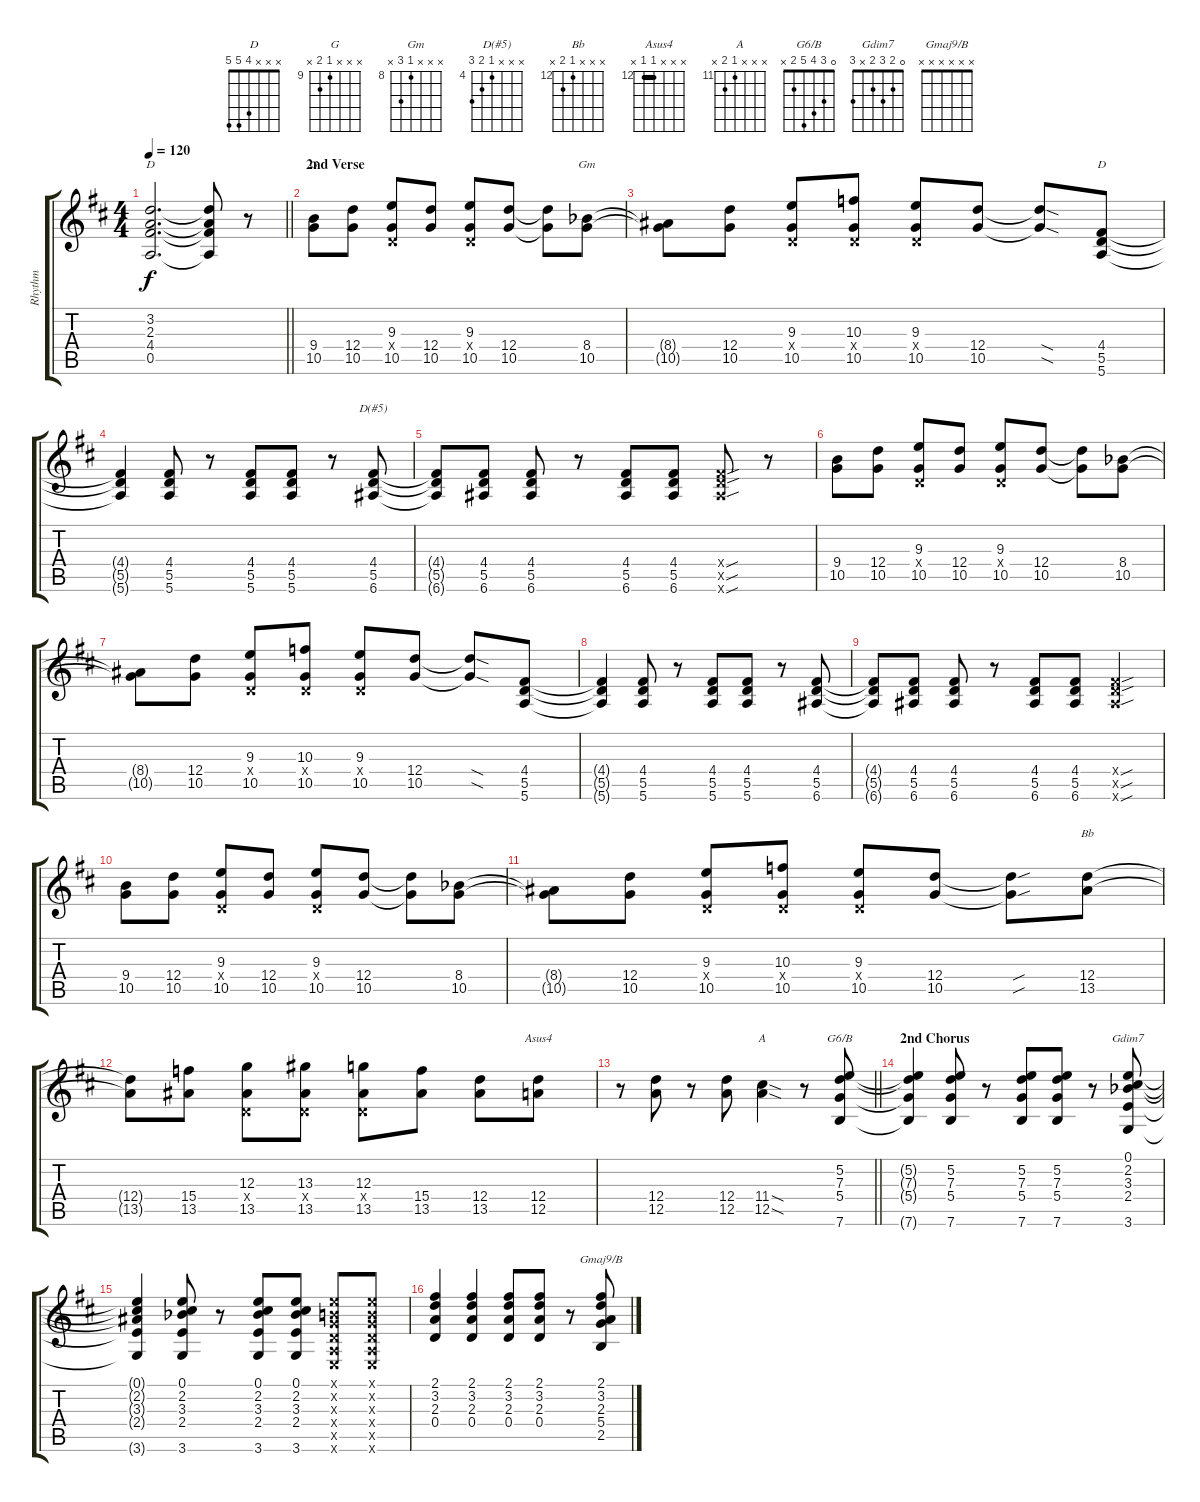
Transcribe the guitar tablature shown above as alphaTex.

\track ("Rhythm" "Rhythm") {instrument overdrivenguitar}
\staff {score tabs}
\tuning (E4 B3 G3 D3 A2 E2) {hide}
\chord ("D" 2 3 2 0 x x) {barre 2}
\chord ("G" x x x 9 10 x) {firstfret 9}
\chord ("Gm" x x x 8 10 x) {firstfret 8}
\chord ("D" x x x 4 5 5)
\chord ("D(#5)" x x x 4 5 6) {firstfret 4}
\chord ("Bb" x x x 12 13 x) {firstfret 12}
\chord ("Asus4" x x x 12 12 x) {firstfret 12 barre 12}
\chord ("A" x x x 11 12 x) {firstfret 11}
\chord ("G6/B" 0 3 4 5 2 x)
\chord ("Gdim7" 0 2 3 2 x 3)
\chord ("Gmaj9/B" x x x x x x)
\ts (4 4)
\tempo 120
\clef g2
\barLineRight lightlight
\ks d
(3.2 2.3 4.4 0.5).2{d ch "D" dy f} (3.2{t} 2.3{t} 4.4{t} 0.5{t}).8 r.8 |
\section ("" "2nd Verse")
(9.4 10.5).8{ch "G"} (12.4 10.5).8 (9.3 0.4{x} 10.5).8 (12.4 10.5).8 (9.3 0.4{x} 10.5).8 (12.4 10.5).8 (12.4{t} 10.5{t}).8 (8.4{acc b} 10.5).8{ch "Gm"} |
(8.4{t} 10.5{t}).8 (12.4 10.5).8 (9.3 0.4{x} 10.5).8 (10.3 0.4{x} 10.5).8 (9.3 0.4{x} 10.5).8 (12.4 10.5).8 (12.4{sod t} 10.5{sod t}).8 (4.4 5.5 5.6).8{ch "D"} |
(4.4{t} 5.5{t} 5.6{t}).4 (4.4 5.5 5.6).8 r.8 (4.4 5.5 5.6).8 (4.4 5.5 5.6).8 r.8 (4.4 5.5 6.6).8{ch "D(#5)"} |
(4.4{t} 5.5{t} 6.6{t}).8 (4.4 5.5 6.6).8 (4.4 5.5 6.6).8 r.8 (4.4 5.5 6.6).8 (4.4 5.5 6.6).8 (4.4{sou x} 5.5{sou x} 6.6{sou x}).8 r.8 |
(9.4 10.5).8 (12.4 10.5).8 (9.3 0.4{x} 10.5).8 (12.4 10.5).8 (9.3 0.4{x} 10.5).8 (12.4 10.5).8 (12.4{t} 10.5{t}).8 (8.4{acc b} 10.5).8 |
(8.4{t} 10.5{t}).8 (12.4 10.5).8 (9.3 0.4{x} 10.5).8 (10.3 0.4{x} 10.5).8 (9.3 0.4{x} 10.5).8 (12.4 10.5).8 (12.4{sod t} 10.5{sod t}).8 (4.4 5.5 5.6).8 |
(4.4{t} 5.5{t} 5.6{t}).4 (4.4 5.5 5.6).8 r.8 (4.4 5.5 5.6).8 (4.4 5.5 5.6).8 r.8 (4.4 5.5 6.6).8 |
(4.4{t} 5.5{t} 6.6{t}).8 (4.4 5.5 6.6).8 (4.4 5.5 6.6).8 r.8 (4.4 5.5 6.6).8 (4.4 5.5 6.6).8 (4.4{sou x} 5.5{sou x} 6.6{sou x}).4 |
(9.4 10.5).8 (12.4 10.5).8 (9.3 0.4{x} 10.5).8 (12.4 10.5).8 (9.3 0.4{x} 10.5).8 (12.4 10.5).8 (12.4{t} 10.5{t}).8 (8.4{acc b} 10.5).8 |
(8.4{t} 10.5{t}).8 (12.4 10.5).8 (9.3 0.4{x} 10.5).8 (10.3 0.4{x} 10.5).8 (9.3 0.4{x} 10.5).8 (12.4 10.5).8 (12.4{sou t} 10.5{sou t}).8 (12.4 13.5).8{ch "Bb"} |
(12.4{t} 13.5{t}).8 (15.4 13.5).8 (12.3 0.4{x} 13.5).8 (13.3 0.4{x} 13.5).8 (12.3 0.4{x} 13.5).8 (15.4 13.5).8 (12.4 13.5).8 (12.4 12.5).8{ch "Asus4"} |
\barLineRight lightlight
r.8 (12.4 12.5).8 r.8 (12.4 12.5).8 (11.4{sod} 12.5{sod}).4{ch "A"} r.8 (5.2 7.3 5.4 7.6).8{ch "G6/B"} |
\section ("" "2nd Chorus")
(5.2{t} 7.3{t} 5.4{t} 7.6{t}).4 (5.2 7.3 5.4 7.6).8 r.8 (5.2 7.3 5.4 7.6).8 (5.2 7.3 5.4 7.6).8 r.8 (0.1 2.2 3.3{acc b} 2.4 3.6).8{ch "Gdim7"} |
(0.1{t} 2.2{t} 3.3{t} 2.4{t} 3.6{t}).4 (0.1 2.2 3.3{acc b} 2.4 3.6).8 r.8 (0.1 2.2 3.3{acc b} 2.4 3.6).8 (0.1 2.2 3.3{acc b} 2.4 3.6).8 (0.1{x} 0.2{x} 0.3{x} 0.4{x} 0.5{x} 0.6{x}).8 (0.1{x} 0.2{x} 0.3{x} 0.4{x} 0.5{x} 0.6{x}).8 |
(2.1 3.2 2.3 0.4).4 (2.1 3.2 2.3 0.4).4 (2.1 3.2 2.3 0.4).8 (2.1 3.2 2.3 0.4).8 r.8 (2.1 3.2 2.3 5.4 2.5).8{ch "Gmaj9/B"}
